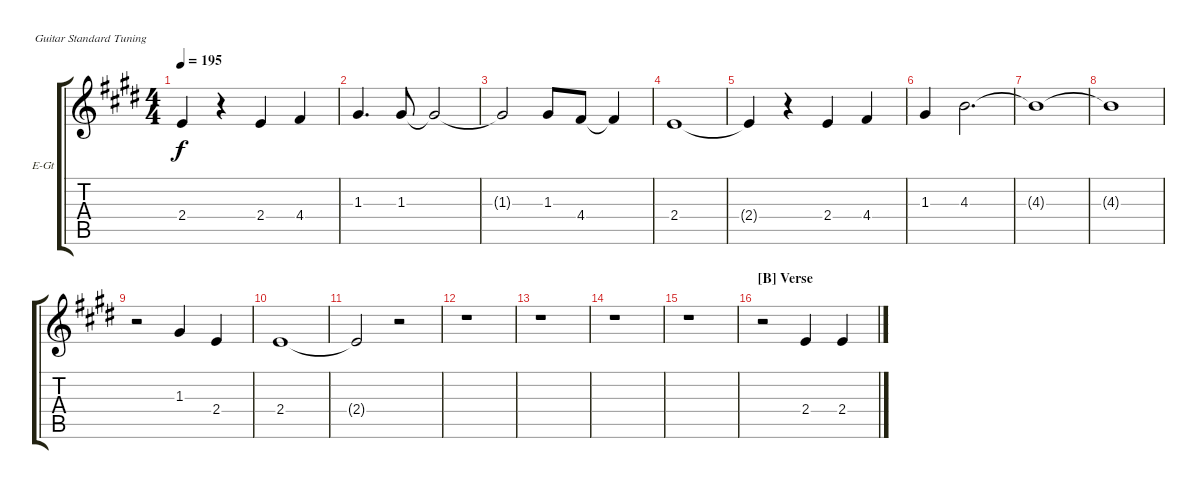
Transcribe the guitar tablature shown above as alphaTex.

\defaultSystemsLayout 4
\bracketExtendMode groupsimilarinstruments
\firstSystemTrackNameOrientation horizontal
\otherSystemsTrackNameOrientation horizontal
\track ("Paul's Voice" "E-Gt") {instrument electricguitarclean}
\staff {score tabs}
\tuning (E4 B3 G3 D3 A2 E2)
\ts (4 4)
\tempo 195
\clef g2
\scale
0.333333
\ks e
2.4{t}.4{dy f} r.4 2.4.4 4.4.4 |
\scale
0.333333 1.3.4{d} 1.3.8 1.3{t}.2 |
\scale
0.333333 1.3{t}.2 1.3.8 4.4.8 4.4{t}.4 |
\scale
0.333333 2.4.1 |
\scale
0.333333 2.4{t}.4 r.4 2.4.4 4.4.4 |
\scale
0.333333 1.3.4 4.3.2{d} |
\scale
0.333333 4.3{t}.1 |
\scale
0.333333 4.3{t}.1 |
\scale
0.333333 r.2 1.3.4 2.4.4 |
\scale
0.333333 2.4.1 |
\scale
0.333333 2.4{t}.2 r.2 |
\scale
0.333333 r.1 |
\scale
0.333333 r.1 |
\scale
0.333333 r.1 |
r.1 |
\section ("B" "Verse")
r.2 2.4.4 2.4.4
